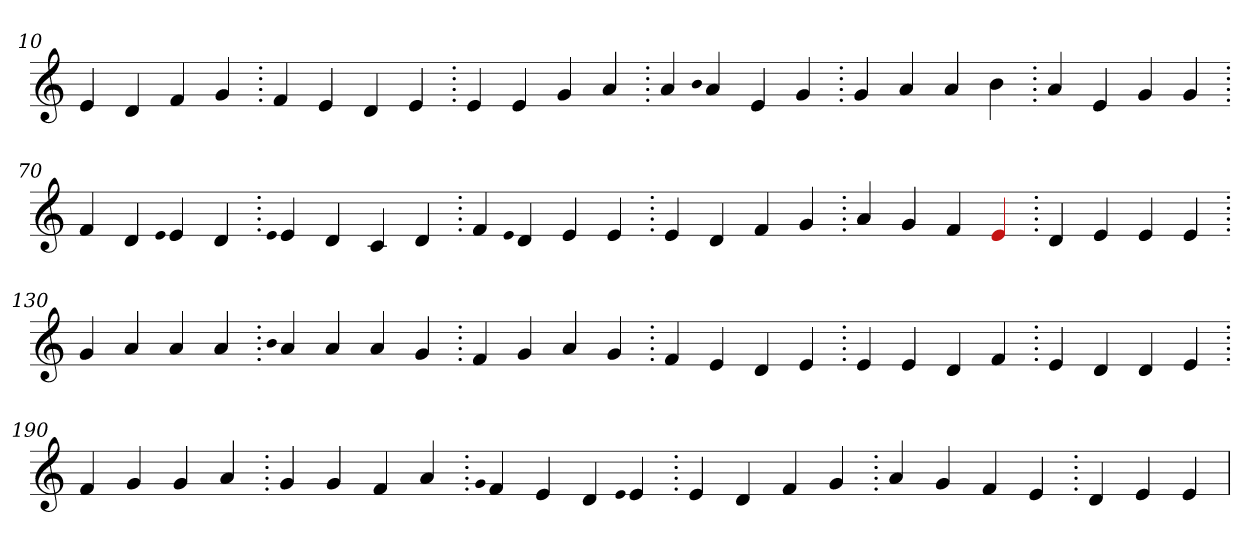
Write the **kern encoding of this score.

**kern
*part1
*staff1
*clefG2
=10.
4e
4d
4f
4g
=20.
4f
4e
4d
4e
=30.
4e
4e
4g
4a
=40.
4a
qqb
4a
4e
4g
=50.
4g
4a
4a
4b
=60.
4a
4e
4g
4g
=70.
4f
4d
qqe
4e
4d
=80.
qqe
4e
4d
4c
4d
=90.
4f
qqe
4d
4e
4e
=100.
4e
4d
4f
4g
=110.
4a
4g
4f
4Re
=120.
4d
4e
4e
4e
=130.
4g
4a
4a
4a
=140.
qqb
4a
4a
4a
4g
=150.
4f
4g
4a
4g
=160.
4f
4e
4d
4e
=170.
4e
4e
4d
4f
=180.
4e
4d
4d
4e
=190.
4f
4g
4g
4a
=200.
4g
4g
4f
4a
=210.
qqg
4f
4e
4d
qqe
4e
=220.
4e
4d
4f
4g
=230.
4a
4g
4f
4e
=240.
4d
4e
4e
=
*-
